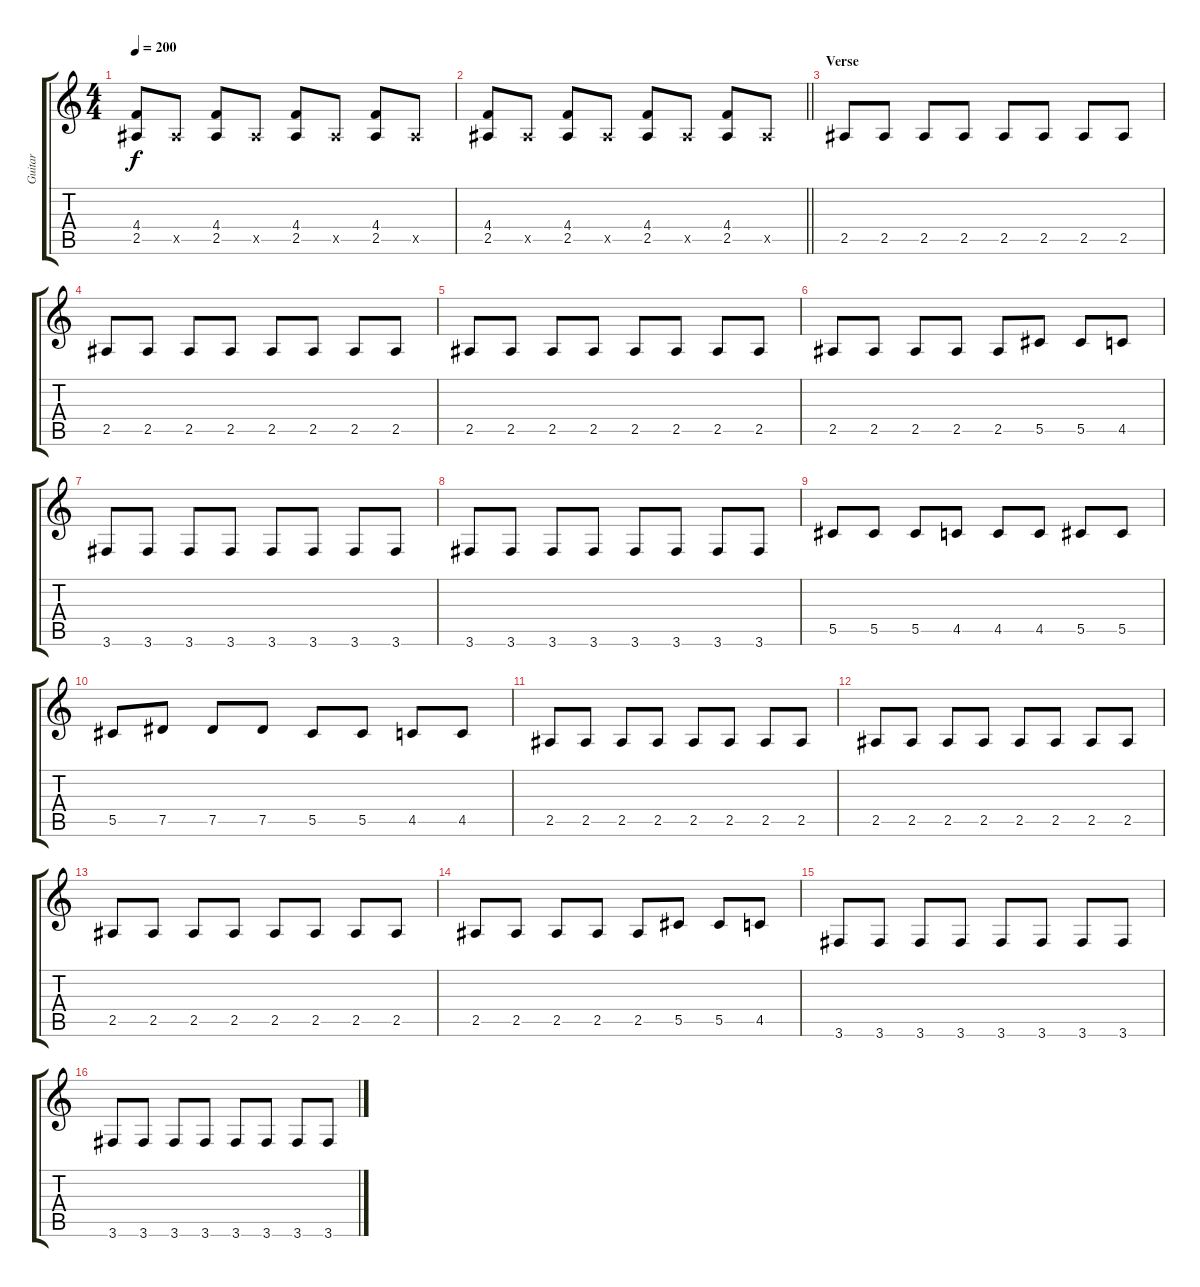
\track ("Guitar" "Guitar") {instrument distortionguitar}
\staff {score tabs}
\tuning (Eb4 Bb3 Gb3 Db3 Ab2 Eb2) {hide}
\ts (4 4)
\tempo 200
\clef g2
\ks c
(4.4 2.5).8{dy f} 2.5{x}.8 (4.4 2.5).8 2.5{x}.8 (4.4 2.5).8 2.5{x}.8 (4.4 2.5).8 2.5{x}.8 |
\barLineRight lightlight
(4.4 2.5).8 2.5{x}.8 (4.4 2.5).8 2.5{x}.8 (4.4 2.5).8 2.5{x}.8 (4.4 2.5).8 2.5{x}.8 |
\section ("" "Verse")
2.5.8 2.5.8 2.5.8 2.5.8 2.5.8 2.5.8 2.5.8 2.5.8 |
2.5.8 2.5.8 2.5.8 2.5.8 2.5.8 2.5.8 2.5.8 2.5.8 |
2.5.8 2.5.8 2.5.8 2.5.8 2.5.8 2.5.8 2.5.8 2.5.8 |
2.5.8 2.5.8 2.5.8 2.5.8 2.5.8 5.5.8 5.5.8 4.5.8 |
3.6.8 3.6.8 3.6.8 3.6.8 3.6.8 3.6.8 3.6.8 3.6.8 |
3.6.8 3.6.8 3.6.8 3.6.8 3.6.8 3.6.8 3.6.8 3.6.8 |
5.5.8 5.5.8 5.5.8 4.5.8 4.5.8 4.5.8 5.5.8 5.5.8 |
5.5.8 7.5.8 7.5.8 7.5.8 5.5.8 5.5.8 4.5.8 4.5.8 |
2.5.8 2.5.8 2.5.8 2.5.8 2.5.8 2.5.8 2.5.8 2.5.8 |
2.5.8 2.5.8 2.5.8 2.5.8 2.5.8 2.5.8 2.5.8 2.5.8 |
2.5.8 2.5.8 2.5.8 2.5.8 2.5.8 2.5.8 2.5.8 2.5.8 |
2.5.8 2.5.8 2.5.8 2.5.8 2.5.8 5.5.8 5.5.8 4.5.8 |
3.6.8 3.6.8 3.6.8 3.6.8 3.6.8 3.6.8 3.6.8 3.6.8 |
3.6.8 3.6.8 3.6.8 3.6.8 3.6.8 3.6.8 3.6.8 3.6.8
